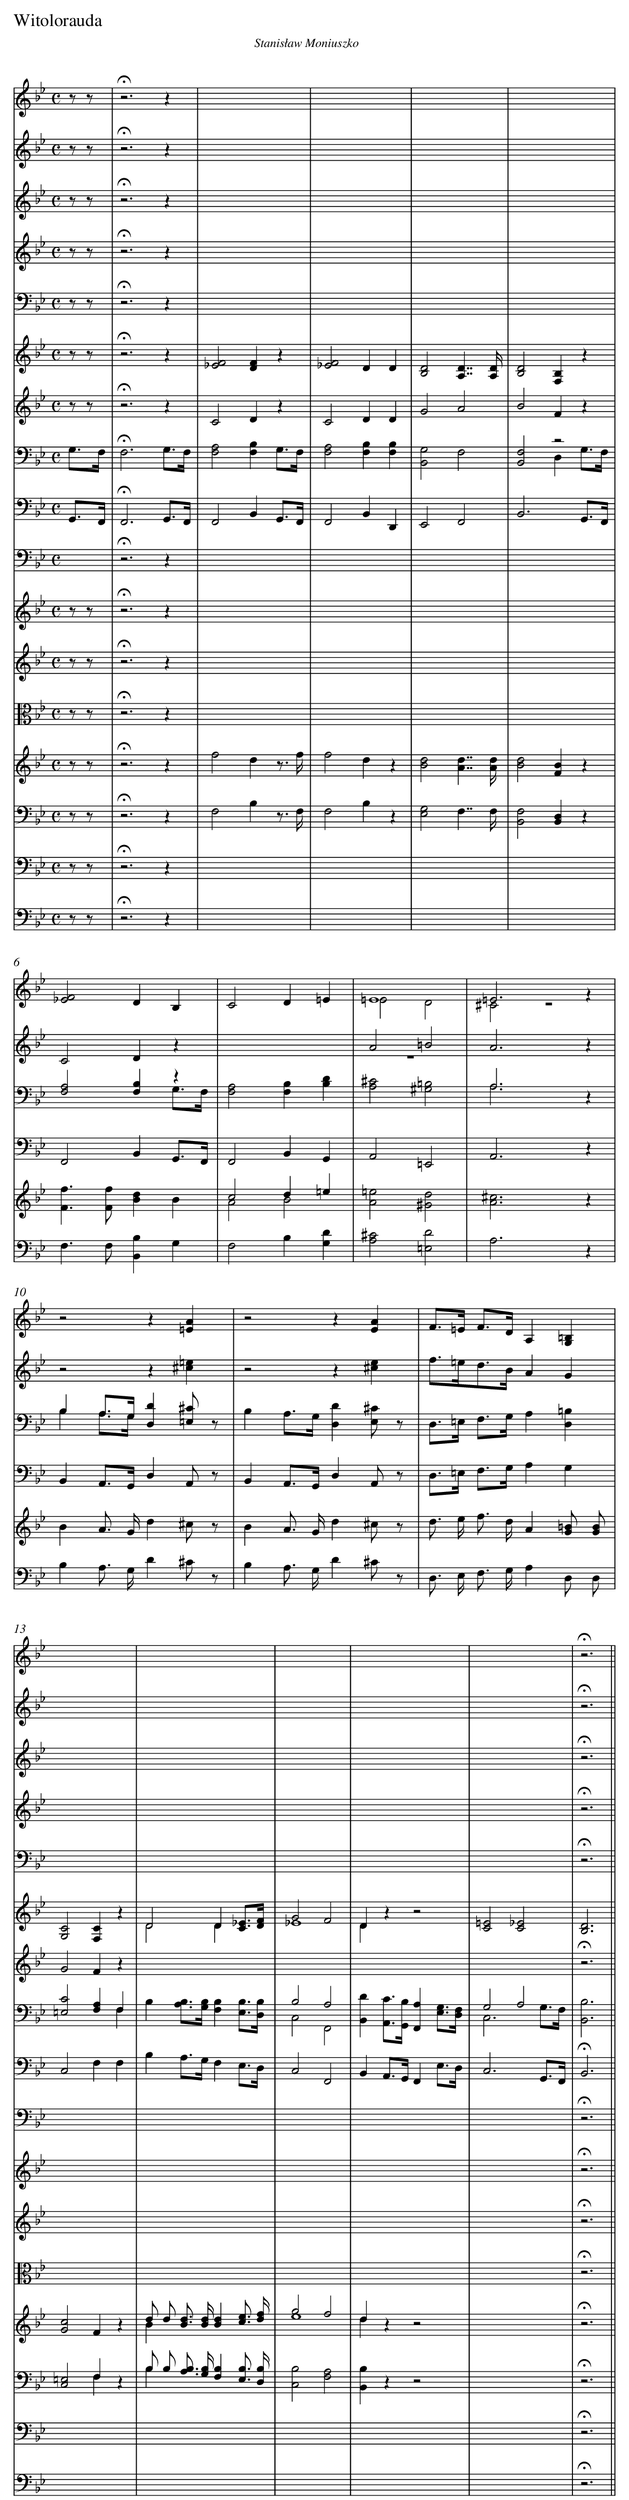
X:1
T: Witolorauda
C: Stanisław Moniuszko
L: 1/4
M: C
V: 1 clef=treble
V: 2 clef=treble
V: 3 clef=treble
V: 4 clef=treble
V: 5 clef=bass
V: 6 clef=treble
V: 7 clef=treble
V: 8 clef=bass
V: 9 clef=bass
V: 10 clef=bass
V: 11 clef=treble
V: 12 clef=treble
V: 13 clef=alto
V: 14 clef=treble
V: 15 clef=bass
V: 16 clef=bass
V: 17 clef=bass
K: Bb
[V:1] z/ z/ [I:setbarnb 1]|
[V:2] z/ z/ |
[V:3] z/ z/ |
[V:4] z/ z/ |
[V:5] z/ z/ |
[V:6] z/ z/ |
[V:7] z/ z/ |
[V:8] G,3//F,// |
[V:9] G,,3//F,,// |
[V:10] x |
[V:11] z/ z/ |
[V:12] z/ z/ |
[V:13] z/ z/ |
[V:14] z/ z/ |
[V:15] z/ z/ |
[V:16] z/ z/ |
[V:17] z/ z/ |
[V:1] !fermata!z3z |
[V:2] !fermata!z3z |
[V:3] !fermata!z3z |
[V:4] !fermata!z3z |
[V:5] !fermata!z3z |
[V:6] !fermata!z3z |
[V:7] !fermata!z3z |
[V:8] !fermata!F,3G,3//F,// |
[V:9] !fermata!F,,3G,,3//F,,// |
[V:10] !fermata!z3z |
[V:11] !fermata!z3z |
[V:12] !fermata!z3z |
[V:13] !fermata!z3z |
[V:14] !fermata!z3z |
[V:15] !fermata!z3z |
[V:16] !fermata!z3z |
[V:17] !fermata!z3z |
[V:1] x4 |
[V:2] x4 |
[V:3] x4 |
[V:4] x4 |
[V:5] x4 |
[V:6] [F2_E2][FD]z |
[V:7] C2Dz |
[V:8] [A,2F,2][B,F,]G,3//F,// |
[V:9] F,,2B,,G,,3//F,,// |
[V:10] x4 |
[V:11] x4 |
[V:12] x4 |
[V:13] x4 |
[V:14] f2dz3// f// |
[V:15] F,2B,z3// F,// |
[V:16] x4 |
[V:17] x4 |
[V:1] x4 |
[V:2] x4 |
[V:3] x4 |
[V:4] x4 |
[V:5] x4 |
[V:6] [F2_E2]DD |
[V:7] C2DD |
[V:8] [A,2F,2][B,F,][B,F,] |
[V:9] F,,2B,,D,, |
[V:10] x4 |
[V:11] x4 |
[V:12] x4 |
[V:13] x4 |
[V:14] f2dz |
[V:15] F,2B,z |
[V:16] x4 |
[V:17] x4 |
[V:1] x4 |
[V:2] x4 |
[V:3] x4 |
[V:4] x4 |
[V:5] x4 |
[V:6] [D2B,2][D7//A,7//][D//A,//] |
[V:7] G2A2 |
[V:8] [G,2B,,2]F,2 |
[V:9] E,,2F,,2 |
[V:10] x4 |
[V:11] x4 |
[V:12] x4 |
[V:13] x4 |
[V:14] [d2B2][d7//A7//][d//A//] |
[V:15] [G,2E,2]F,7//F,// |
[V:16] x4 |
[V:17] x4 |
[V:1] x4 |
[V:2] x4 |
[V:3] x4 |
[V:4] x4 |
[V:5] x4 |
[V:6] [D2B,2][B,F,]z |
[V:7] B2Fz |
[V:8] [F,2B,,2]z2 & x2D,G,3//F,// |
[V:9] B,,3G,,3//F,,// |
[V:10] x4 |
[V:11] x4 |
[V:12] x4 |
[V:13] x4 |
[V:14] [d2B2][BF]z |
[V:15] [F,2B,,2][D,B,,]z |
[V:16] x4 |
[V:17] x4 |
[V:1] x4 |
[V:2] x4 |
[V:3] x4 |
[V:4] x4 |
[V:5] x4 |
[V:6] [F2_E2]DB, |
[V:7] C2Dz |
[V:8] [A,2F,2][B,F,]z & x2xG,3//F,// |
[V:9] F,,2B,,G,,3//F,,// |
[V:10] x4 |
[V:11] x4 |
[V:12] x4 |
[V:13] x4 |
[V:14] [fF]>[fF][dB]B |
[V:15] F,>F,[B,B,,]G, |
[V:16] x4 |
[V:17] x4 |
[V:1] x4 |
[V:2] x4 |
[V:3] x4 |
[V:4] x4 |
[V:5] x4 |
[V:6] C2D=E |
[V:7] x4 |
[V:8] [A,2F,2][B,F,][DB,] |
[V:9] F,,2B,,G,, |
[V:10] x4 |
[V:11] x4 |
[V:12] x4 |
[V:13] x4 |
[V:14] c2d=e & A2B2 |
[V:15] F,2B,[DG,] |
[V:16] x4 |
[V:17] x4 |
[V:1] x4 |
[V:2] x4 |
[V:3] x4 |
[V:4] x4 |
[V:5] x4 |
[V:6] =E4 & =E2D2 |
[V:7] A2=B2 & z4 |
[V:8] [^C2A,2][=B,2^G,2] |
[V:9] A,,2=E,,2 |
[V:10] x4 |
[V:11] x4 |
[V:12] x4 |
[V:13] x4 |
[V:14] [=e2A2][d2^G2] |
[V:15] [^C2A,2][D2=E,2] |
[V:16] x4 |
[V:17] x4 |
[V:1] x4 |
[V:2] x4 |
[V:3] x4 |
[V:4] x4 |
[V:5] x4 |
[V:6] =E3z & ^C2z2 |
[V:7] A3z |
[V:8] A,3z & A,3x |
[V:9] A,,3z |
[V:10] x4 |
[V:11] x4 |
[V:12] x4 |
[V:13] x4 |
[V:14] [^c3A3]z |
[V:15] A,3z |
[V:16] x4 |
[V:17] x4 |
[V:1] x4 |
[V:2] x4 |
[V:3] x4 |
[V:4] x4 |
[V:5] x4 |
[V:6] z2z[A=E] |
[V:7] z2z[=e^c] |
[V:8] B,A,/>G,/[DD,][^C/=E,/] z/ & B,A,/>G,/x2 |
[V:9] B,,A,,/>G,,/D,A,,/ z/ |
[V:10] x4 |
[V:11] x4 |
[V:12] x4 |
[V:13] x4 |
[V:14] BA/> G/d^c/ z/ |
[V:15] B,A,/> G,/D^C/ z/ |
[V:16] x4 |
[V:17] x4 |
[V:1] x4 |
[V:2] x4 |
[V:3] x4 |
[V:4] x4 |
[V:5] x4 |
[V:6] z2z[AE] |
[V:7] z2z[e^c] |
[V:8] B,A,/>G,/[DD,][^C/E,/] z/ |
[V:9] B,,A,,/>G,,/D,A,,/ z/ |
[V:10] x4 |
[V:11] x4 |
[V:12] x4 |
[V:13] x4 |
[V:14] BA/> G/d^c/ z/ |
[V:15] B,A,/> G,/D^C/ z/ |
[V:16] x4 |
[V:17] x4 |
[V:1] x4 |
[V:2] x4 |
[V:3] x4 |
[V:4] x4 |
[V:5] x4 |
[V:6] F/>=E/ F/>D/A,[=B,G,] |
[V:7] f/>=e/d/>B/AG |
[V:8] D,/>=E,/ F,/>G,/A,[=B,D,] |
[V:9] D,/>=E,/ F,/>G,/A,G, |
[V:10] x4 |
[V:11] x4 |
[V:12] x4 |
[V:13] x4 |
[V:14] d/> e/ f/> d/A[=B/G/] [B/G/] |
[V:15] D,/> E,/ F,/> G,/A,D,/ D,/ |
[V:16] x4 |
[V:17] x4 |
[V:1] x4 |
[V:2] x4 |
[V:3] x4 |
[V:4] x4 |
[V:5] x4 |
[V:6] [C2G,2][CF,]z |
[V:7] G2Fz |
[V:8] [C2=E,2][A,F,]F, & x2xF, |
[V:9] C,2F,F, |
[V:10] x4 |
[V:11] x4 |
[V:12] x4 |
[V:13] x4 |
[V:14] [c2G2]Fz |
[V:15] [=E,2C,2]F,z & x2F,x |
[V:16] x4 |
[V:17] x4 |
[V:1] x4 |
[V:2] x4 |
[V:3] x4 |
[V:4] x4 |
[V:5] x4 |
[V:6] D2D[_E3//C3//][F//D//] & D2Dx |
[V:7] x4 |
[V:8] B,[B,/A,/]>[B,/G,/][B,F,][B,3//E,3//][B,//D,//] |
[V:9] B,A,/>G,/F,E,3//D,// |
[V:10] x4 |
[V:11] x4 |
[V:12] x4 |
[V:13] x4 |
[V:14] d/ d/ [d/B/]> [d/B/][dB][e3//c3//] [f//d//] & Bxx2 |
[V:15] B,/ B,/ [B,/A,/]> [B,/G,/][B,F,][B,3//E,3//] [B,//D,//] & B,xx2 |
[V:16] x4 |
[V:17] x4 |
[V:1] x4 |
[V:2] x4 |
[V:3] x4 |
[V:4] x4 |
[V:5] x4 |
[V:6] G2F2 & _E4 |
[V:7] x4 |
[V:8] B,2A,2 & C,2F,,2 |
[V:9] C,2F,,2 |
[V:10] x4 |
[V:11] x4 |
[V:12] x4 |
[V:13] x4 |
[V:14] g2f2 & e4 |
[V:15] [B,2C,2][A,2F,2] |
[V:16] x4 |
[V:17] x4 |
[V:1] x4 |
[V:2] x4 |
[V:3] x4 |
[V:4] x4 |
[V:5] x4 |
[V:6] Dzz2 & Dxx2 |
[V:7] x4 |
[V:8] [DB,,][C/A,,/]>[B,/G,,/][A,F,,][G,3//E,3//][F,//D,//] |
[V:9] B,,A,,/>G,,/F,,E,3//D,// |
[V:10] x4 |
[V:11] x4 |
[V:12] x4 |
[V:13] x4 |
[V:14] dzz2 & dxx2 |
[V:15] [B,B,,]zz2 |
[V:16] x4 |
[V:17] x4 |
[V:1] x4 |
[V:2] x4 |
[V:3] x4 |
[V:4] x4 |
[V:5] x4 |
[V:6] [=E2C2][_E2C2] |
[V:7] x4 |
[V:8] G,2A,2 & C,3G,3//F,// |
[V:9] C,3G,,3//F,,// |
[V:10] x4 |
[V:11] x4 |
[V:12] x4 |
[V:13] x4 |
[V:14] x4 |
[V:15] x4 |
[V:16] x4 |
[V:17] x4 |
[V:1] !fermata!z3 ||
[V:2] !fermata!z3 ||
[V:3] !fermata!z3 ||
[V:4] !fermata!z3 ||
[V:5] !fermata!z3 ||
[V:6] [D3B,3] ||
[V:7] !fermata!z3 ||
[V:8] [B,3B,,3] ||
[V:9] !fermata!B,,3 ||
[V:10] !fermata!z3 ||
[V:11] !fermata!z3 ||
[V:12] !fermata!z3 ||
[V:13] !fermata!z3 ||
[V:14] !fermata!z3 ||
[V:15] !fermata!z3 ||
[V:16] !fermata!z3 ||
[V:17] !fermata!z3 ||
